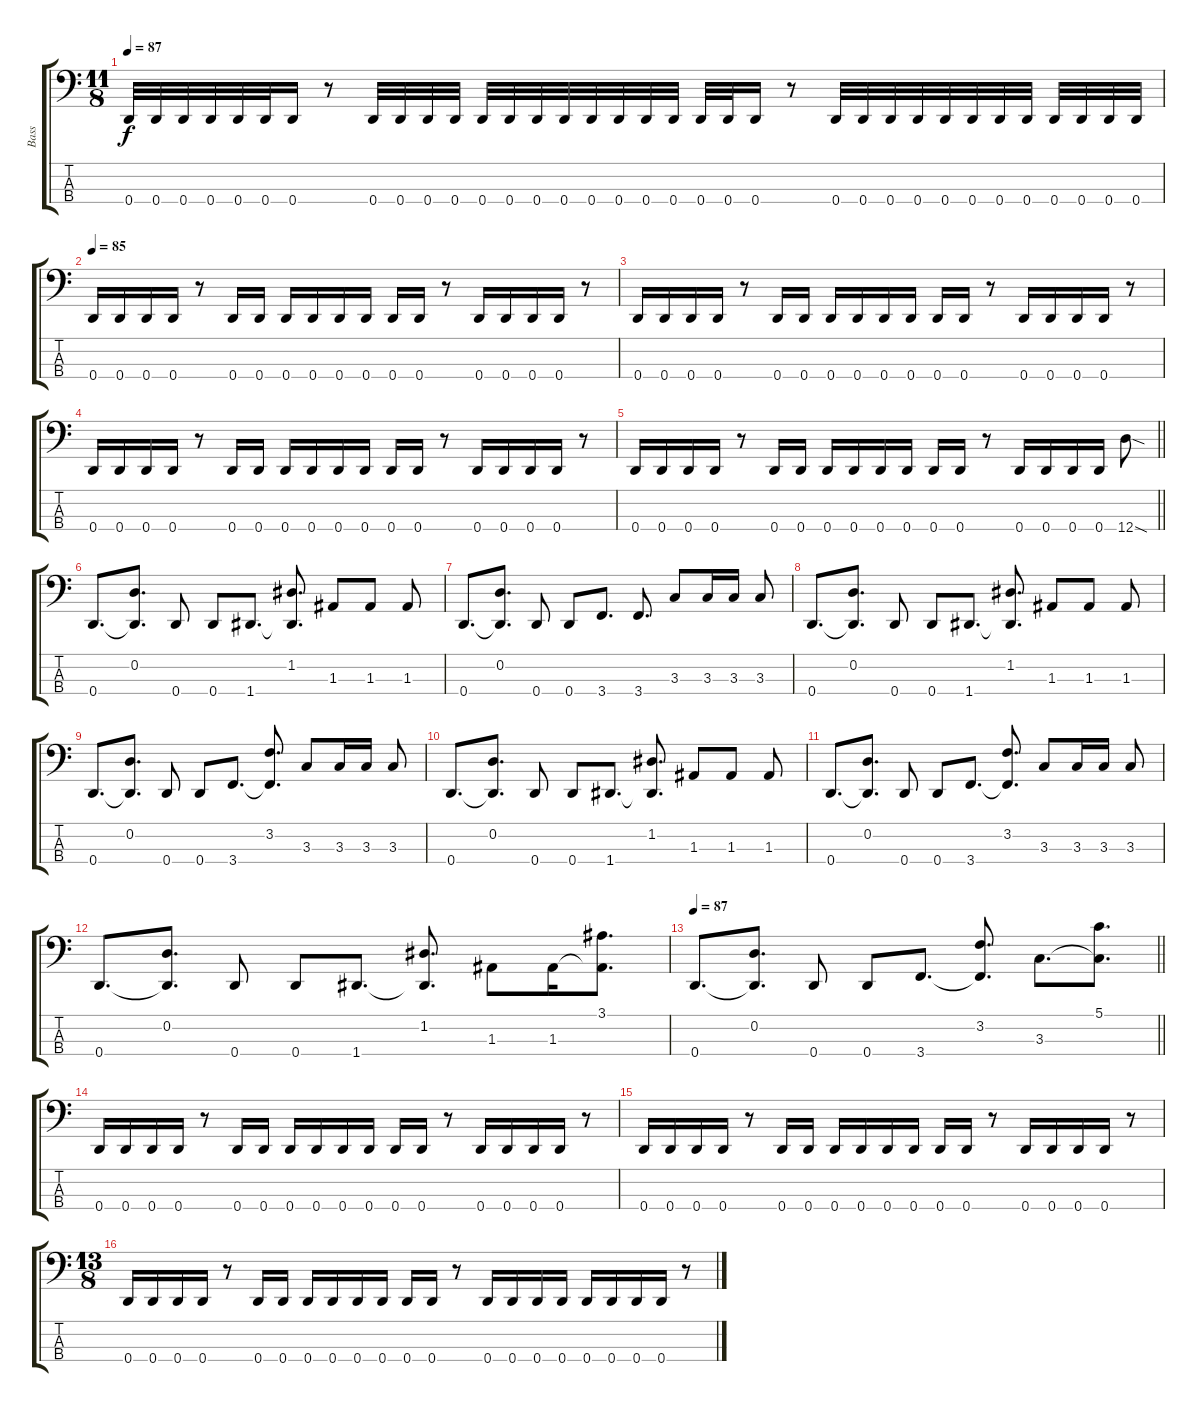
\track ("Bass" "Bass") {instrument electricbasspick}
\staff {score tabs}
\tuning (G2 D2 A1 D1) {hide}
\ts (11 8)
\tempo 87
\clef f4
\ks c
0.4.32{dy f} 0.4.32 0.4.32 0.4.32 0.4.32 0.4.32 0.4.16 r.8 0.4.32 0.4.32 0.4.32 0.4.32 0.4.32 0.4.32 0.4.32 0.4.32 0.4.32 0.4.32 0.4.32 0.4.32 0.4.32 0.4.32 0.4.16 r.8 0.4.32 0.4.32 0.4.32 0.4.32 0.4.32 0.4.32 0.4.32 0.4.32 0.4.32 0.4.32 0.4.32 0.4.32 |
\tempo 85
0.4.16 0.4.16 0.4.16 0.4.16 r.8 0.4.16 0.4.16 0.4.16 0.4.16 0.4.16 0.4.16 0.4.16 0.4.16 r.8 0.4.16 0.4.16 0.4.16 0.4.16 r.8 |
0.4.16 0.4.16 0.4.16 0.4.16 r.8 0.4.16 0.4.16 0.4.16 0.4.16 0.4.16 0.4.16 0.4.16 0.4.16 r.8 0.4.16 0.4.16 0.4.16 0.4.16 r.8 |
0.4.16 0.4.16 0.4.16 0.4.16 r.8 0.4.16 0.4.16 0.4.16 0.4.16 0.4.16 0.4.16 0.4.16 0.4.16 r.8 0.4.16 0.4.16 0.4.16 0.4.16 r.8 |
\barLineRight lightlight
0.4.16 0.4.16 0.4.16 0.4.16 r.8 0.4.16 0.4.16 0.4.16 0.4.16 0.4.16 0.4.16 0.4.16 0.4.16 r.8 0.4.16 0.4.16 0.4.16 0.4.16 12.4{sod}.8 |
\section ("" "")
0.4.8{d} (0.2 0.4{t}).8{d} 0.4.8 0.4.8 1.4.8{d} (1.2 1.4{t}).8{d} 1.3.8 1.3.8 1.3.8 |
0.4.8{d} (0.2 0.4{t}).8{d} 0.4.8 0.4.8 3.4.8{d} 3.4.8{d} 3.3.8 3.3.16 3.3.16 3.3.8 |
0.4.8{d} (0.2 0.4{t}).8{d} 0.4.8 0.4.8 1.4.8{d} (1.2 1.4{t}).8{d} 1.3.8 1.3.8 1.3.8 |
0.4.8{d} (0.2 0.4{t}).8{d} 0.4.8 0.4.8 3.4.8{d} (3.2 3.4{t}).8{d} 3.3.8 3.3.16 3.3.16 3.3.8 |
0.4.8{d} (0.2 0.4{t}).8{d} 0.4.8 0.4.8 1.4.8{d} (1.2 1.4{t}).8{d} 1.3.8 1.3.8 1.3.8 |
0.4.8{d} (0.2 0.4{t}).8{d} 0.4.8 0.4.8 3.4.8{d} (3.2 3.4{t}).8{d} 3.3.8 3.3.16 3.3.16 3.3.8 |
0.4.8{d} (0.2 0.4{t}).8{d} 0.4.8 0.4.8 1.4.8{d} (1.2 1.4{t}).8{d} 1.3.8 1.3.16 (3.1 1.3{t}).8{d} |
\tempo 87
\barLineRight lightlight
0.4.8{d} (0.2 0.4{t}).8{d} 0.4.8 0.4.8 3.4.8{d} (3.2 3.4{t}).8{d} 3.3.8{d} (5.1 3.3{t}).8{d} |
\section ("" "")
0.4.16 0.4.16 0.4.16 0.4.16 r.8 0.4.16 0.4.16 0.4.16 0.4.16 0.4.16 0.4.16 0.4.16 0.4.16 r.8 0.4.16 0.4.16 0.4.16 0.4.16 r.8 |
0.4.16 0.4.16 0.4.16 0.4.16 r.8 0.4.16 0.4.16 0.4.16 0.4.16 0.4.16 0.4.16 0.4.16 0.4.16 r.8 0.4.16 0.4.16 0.4.16 0.4.16 r.8 |
\ts (13 8)
0.4.16 0.4.16 0.4.16 0.4.16 r.8 0.4.16 0.4.16 0.4.16 0.4.16 0.4.16 0.4.16 0.4.16 0.4.16 r.8 0.4.16 0.4.16 0.4.16 0.4.16 0.4.16 0.4.16 0.4.16 0.4.16 r.8
